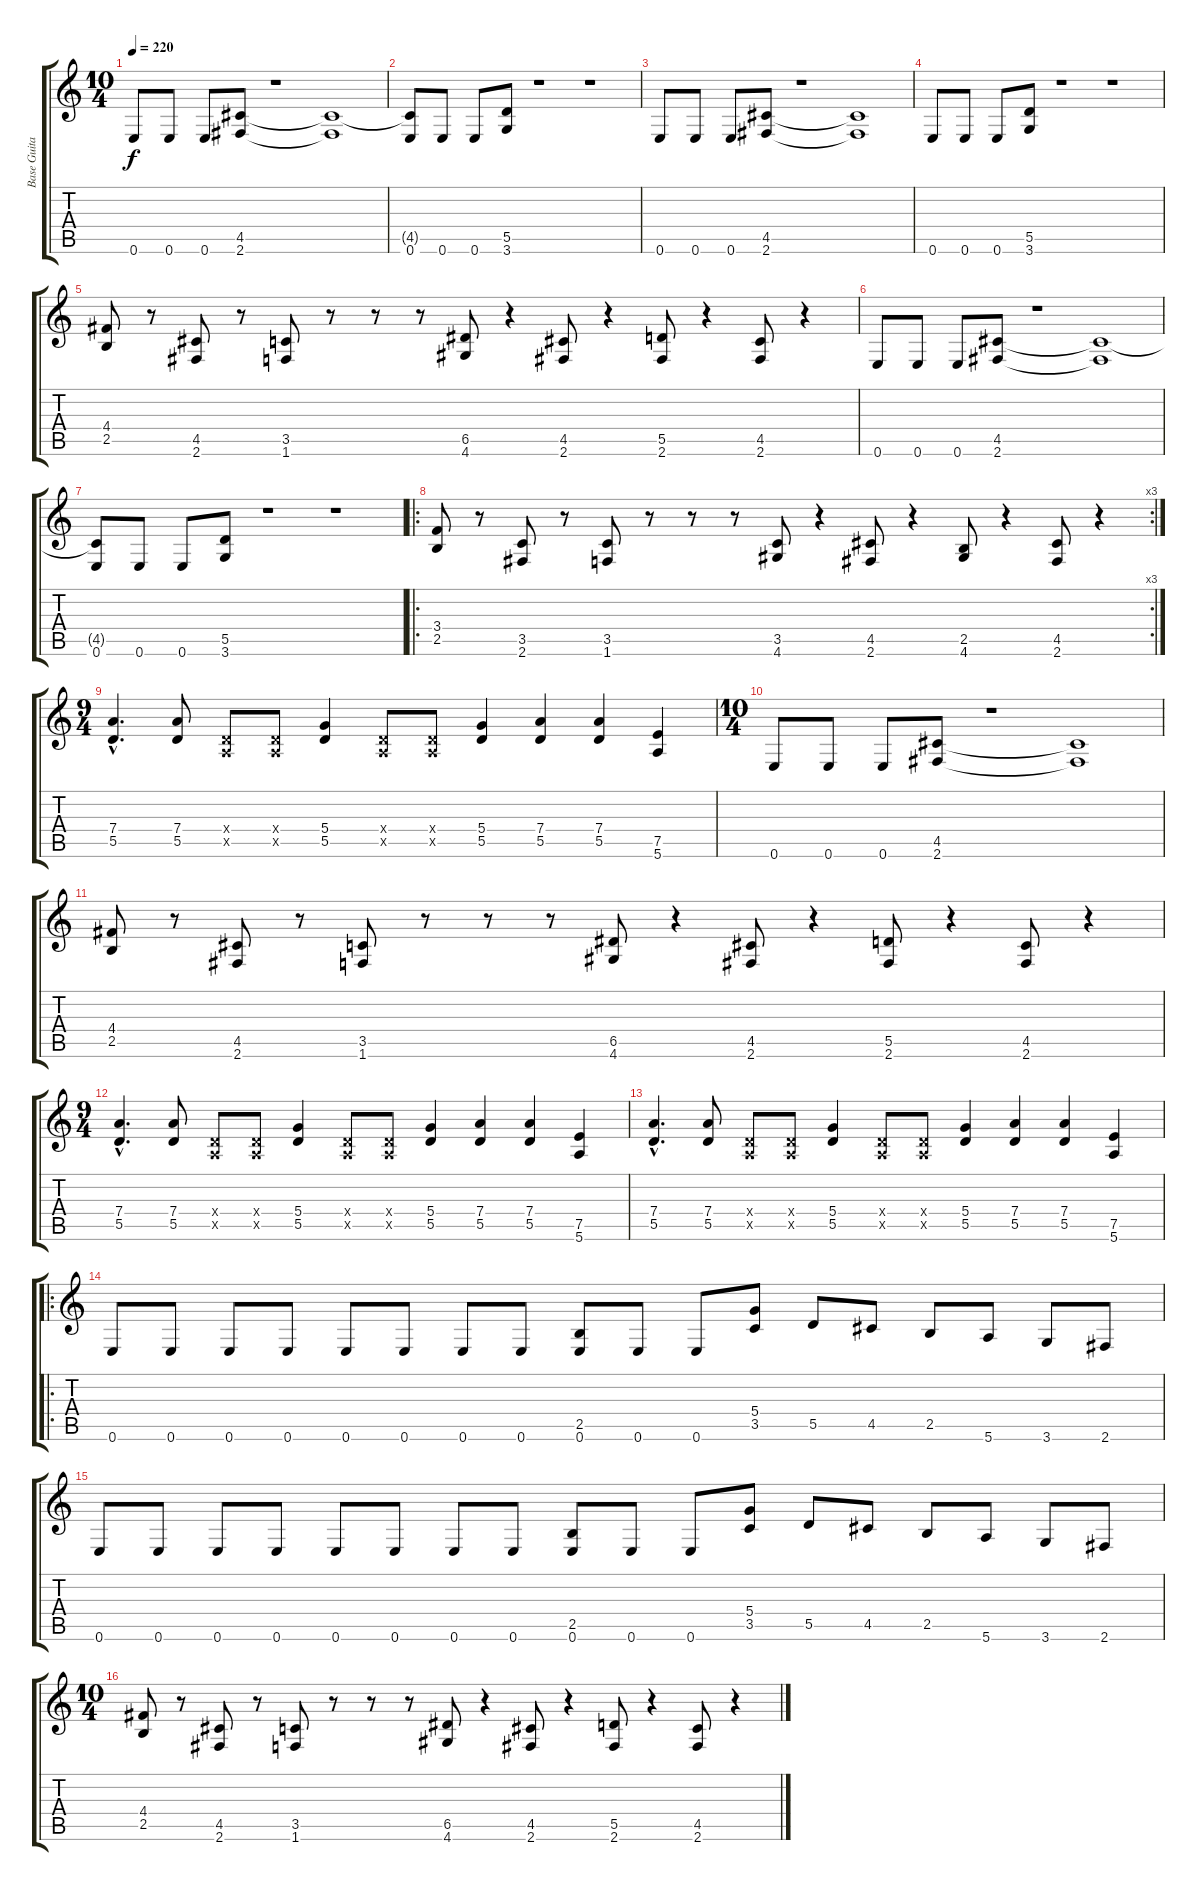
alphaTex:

\track ("Base Guitar - Leo" "Base Guita") {instrument distortionguitar}
\staff {score tabs}
\tuning (E4 B3 G3 D3 A2 E2) {hide}
\ts (10 4)
\tempo 220
\clef g2
\ks c
0.6.8{dy f} 0.6.8 0.6.8 (4.5 2.6).8 r.1 (4.5{t} 2.6{t}).1 |
(4.5{t} 0.6).8 0.6.8 0.6.8 (5.5 3.6).8 r.1 r.1 |
0.6.8 0.6.8 0.6.8 (4.5 2.6).8 r.1 (4.5{t} 2.6{t}).1 |
0.6.8 0.6.8 0.6.8 (5.5 3.6).8 r.1 r.1 |
(4.4 2.5).8 r.8 (4.5 2.6).8 r.8 (3.5 1.6).8 r.8 r.8 r.8 (6.5 4.6).8 r.4 (4.5 2.6).8 r.4 (5.5 2.6).8 r.4 (4.5 2.6).8 r.4 |
0.6.8 0.6.8 0.6.8 (4.5 2.6).8 r.1 (4.5{t} 2.6{t}).1 |
(4.5{t} 0.6).8 0.6.8 0.6.8 (5.5 3.6).8 r.1 r.1 |
\ro
\rc 3
(3.4 2.5).8 r.8 (3.5 2.6).8 r.8 (3.5 1.6).8 r.8 r.8 r.8 (3.5 4.6).8 r.4 (4.5 2.6).8 r.4 (2.5 4.6).8 r.4 (4.5 2.6).8 r.4 |
\ts (9 4)
(7.4{hac} 5.5{hac}).4{d} (7.4 5.5).8 (0.4{x} 0.5{x}).8 (0.4{x} 0.5{x}).8 (5.4 5.5).4 (0.4{x} 0.5{x}).8 (0.4{x} 0.5{x}).8 (5.4 5.5).4 (7.4 5.5).4 (7.4 5.5).4 (7.5 5.6).4 |
\ts (10 4)
0.6.8 0.6.8 0.6.8 (4.5 2.6).8 r.1 (4.5{t} 2.6{t}).1 |
(4.4 2.5).8 r.8 (4.5 2.6).8 r.8 (3.5 1.6).8 r.8 r.8 r.8 (6.5 4.6).8 r.4 (4.5 2.6).8 r.4 (5.5 2.6).8 r.4 (4.5 2.6).8 r.4 |
\ts (9 4)
(7.4{hac} 5.5{hac}).4{d} (7.4 5.5).8 (0.4{x} 0.5{x}).8 (0.4{x} 0.5{x}).8 (5.4 5.5).4 (0.4{x} 0.5{x}).8 (0.4{x} 0.5{x}).8 (5.4 5.5).4 (7.4 5.5).4 (7.4 5.5).4 (7.5 5.6).4 |
(7.4{hac} 5.5{hac}).4{d} (7.4 5.5).8 (0.4{x} 0.5{x}).8 (0.4{x} 0.5{x}).8 (5.4 5.5).4 (0.4{x} 0.5{x}).8 (0.4{x} 0.5{x}).8 (5.4 5.5).4 (7.4 5.5).4 (7.4 5.5).4 (7.5 5.6).4 |
\ro
0.6.8 0.6.8 0.6.8 0.6.8 0.6.8 0.6.8 0.6.8 0.6.8 (2.5 0.6).8 0.6.8 0.6.8 (5.4 3.5).8 5.5.8 4.5.8 2.5.8 5.6.8 3.6.8 2.6.8 |
0.6.8 0.6.8 0.6.8 0.6.8 0.6.8 0.6.8 0.6.8 0.6.8 (2.5 0.6).8 0.6.8 0.6.8 (5.4 3.5).8 5.5.8 4.5.8 2.5.8 5.6.8 3.6.8 2.6.8 |
\ts (10 4)
(4.4 2.5).8 r.8 (4.5 2.6).8 r.8 (3.5 1.6).8 r.8 r.8 r.8 (6.5 4.6).8 r.4 (4.5 2.6).8 r.4 (5.5 2.6).8 r.4 (4.5 2.6).8 r.4
